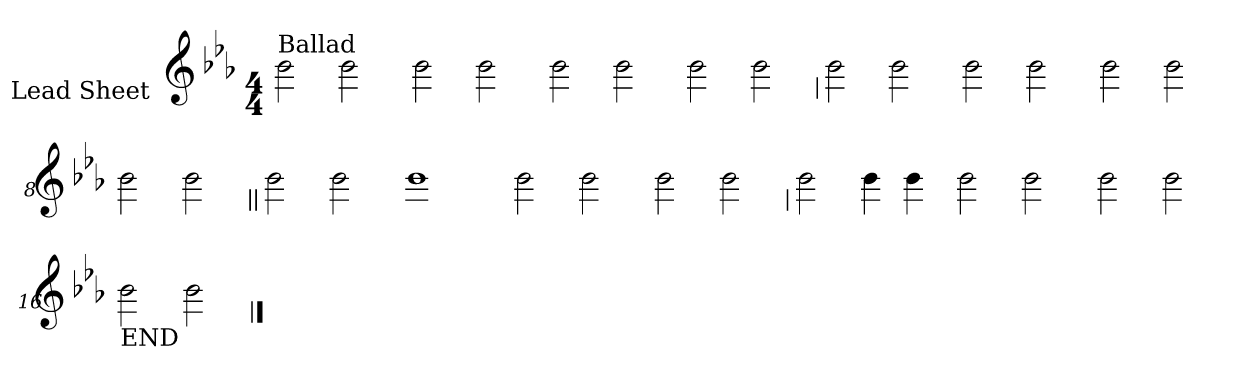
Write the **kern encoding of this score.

**kern
*part1
*staff1
*I"Lead Sheet
*stria0
*clefG2
*k[b-e-a-]
*E-:
*M4/4
=1||
!LO:TX:a:t=Ballad
2b-
2b-
=2-
2b-
2b-
=3-
2b-
2b-
=4-
2b-
2b-
!!LO:LB:g=z
=5
2b-
2b-
=6-
2b-
2b-
=7-
2b-
2b-
=8-
2b-
2b-
!!LO:LB:g=z
=9||
2b-
2b-
=10-
1b-
=11-
2b-
2b-
=12-
2b-
2b-
!!LO:LB:g=z
=13
2b-
4b-
4b-
=14-
2b-
2b-
=15-
2b-
2b-
=16-
!LO:TX:b:t=END
2b-
2b-
==
*-
